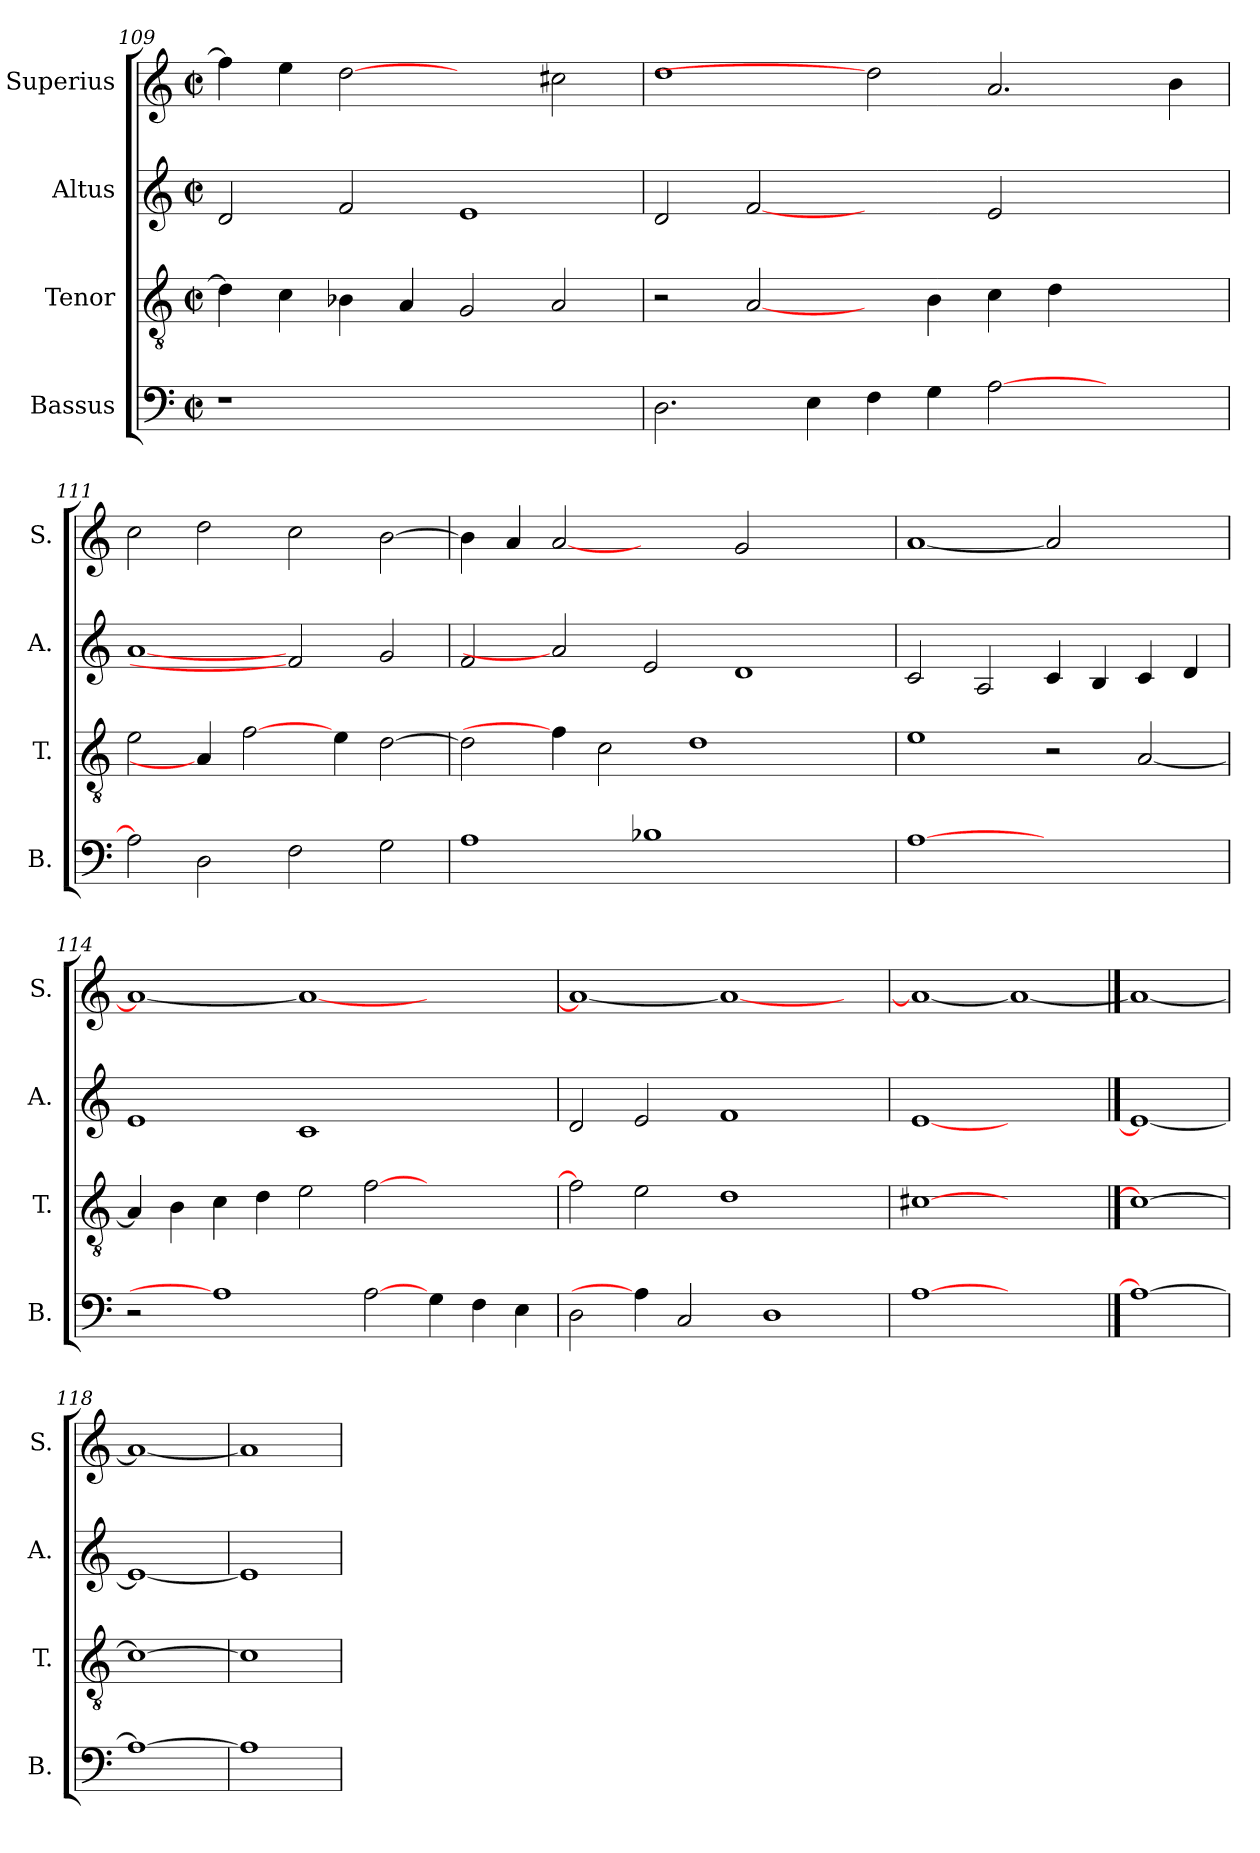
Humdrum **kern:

**kern	**kern	**kern	**kern
*part4	*part3	*part2	*part1
*staff4	*staff3	*staff2	*staff1
*I"Bassus	*I"Tenor	*I"Altus	*I"Superius
*I'B.	*I'T.	*I'A.	*I'S.
*clefF4	*clefGv2	*clefG2	*clefG2
*	*ITrd7c12	*	*
*k[]	*k[]	*k[]	*k[]
*C:	*C:	*C:	*C:
*M2/2	*M2/2	*M2/2	*M2/2
*met(c|)	*met(c|)	*met(c|)	*met(c|)
=109	=109	=109	=109
!LO:N:vis=1	!	!	!
1r	4Di\]	2di/	4ffi\]
.	4Ci\	.	4eei\
.	4BB-Xi\	2fi/	[2ddi
.	4AAi/	.	.
1ryy	2GGi/	1ei	2ryy
.	2AAi/	.	2cc#Xi\
!!LO:LB:g=z
=110	=110	=110	=110
2.Di\	2r	2di/	1ddi
.	[2AAi/	[2fi	.
4Ei\	.	.	.
4Fi\	4ryy	2ryy	2ddi]
4Gi\	4BBi\	.	.
[>2Ai\	4Ci\	2ei/	2.ai/
.	4Di\	.	.
2ryy	2ryy	2ryy	.
.	.	.	4bi\
=111	=111	=111	=111
2Ai\]	2Ei\	[1ai	2cci\
2Di\	4AAi/]	.	2ddi\
.	[2Fi\	.	.
2Fi\	.	2fi]	2cci\
.	4Ei\	.	.
2Gi\	[>2Di\	2gi/	[>2bi\
=112	=112	=112	=112
1Ai	2Di\]	2fi/	4bi\]
.	.	.	4ai/
.	4Fi\]	2ai]	[2ai
.	2Ci\	.	.
1B-Xi	.	2ei/	2ryy
.	1Di	.	.
.	.	1di	2gi/
2ryy	.	.	2ryy
.	4ryy	.	.
!!LO:PB:g=z
=113	=113	=113	=113
[1Ai	1Ei	2ci/	[<1ai
.	.	2Ai/	.
1ryy	2r	4ci/	2ai]
.	.	4Bi/	.
.	[<2AAi/	4ci/	2ryy
.	.	4di/	.
=114	=114	=114	=114
2r	4AAi/]	1ei	1ai_<
.	4BBi\	.	.
1Ai]	4Ci\	.	.
.	4Di\	.	.
.	2Ei\	1ci	1ai_
[2Ai\	[>2Fi\	.	.
4Gi\	2.ryy	2.ryy	2.ryy
4Fi\	.	.	.
4Ei\	.	.	.
=115	=115	=115	=115
2Di\	2Fi\]	2di/	1ai_<
4Ai\]	2Ei\	2ei/	.
2Ci/	.	.	.
.	1Di	1fi	1ai_
1Di	.	.	.
.	4ryy	4ryy	4ryy
=116	=116	=116	=116
[1Ai	[1C#Xi	[1ei	1ai_<
1ryy	1ryy	1ryy	1ai_
==117	==117	==117	==117
1Ai_	1C#i_	1ei_	1ai_
=118	=118	=118	=118
1Ai_	1C#i_	1ei_	1ai_
=119	=119	=119	=119
1Ai]	1C#i]	1ei]	1ai]
=	=	=	=
*-	*-	*-	*-
